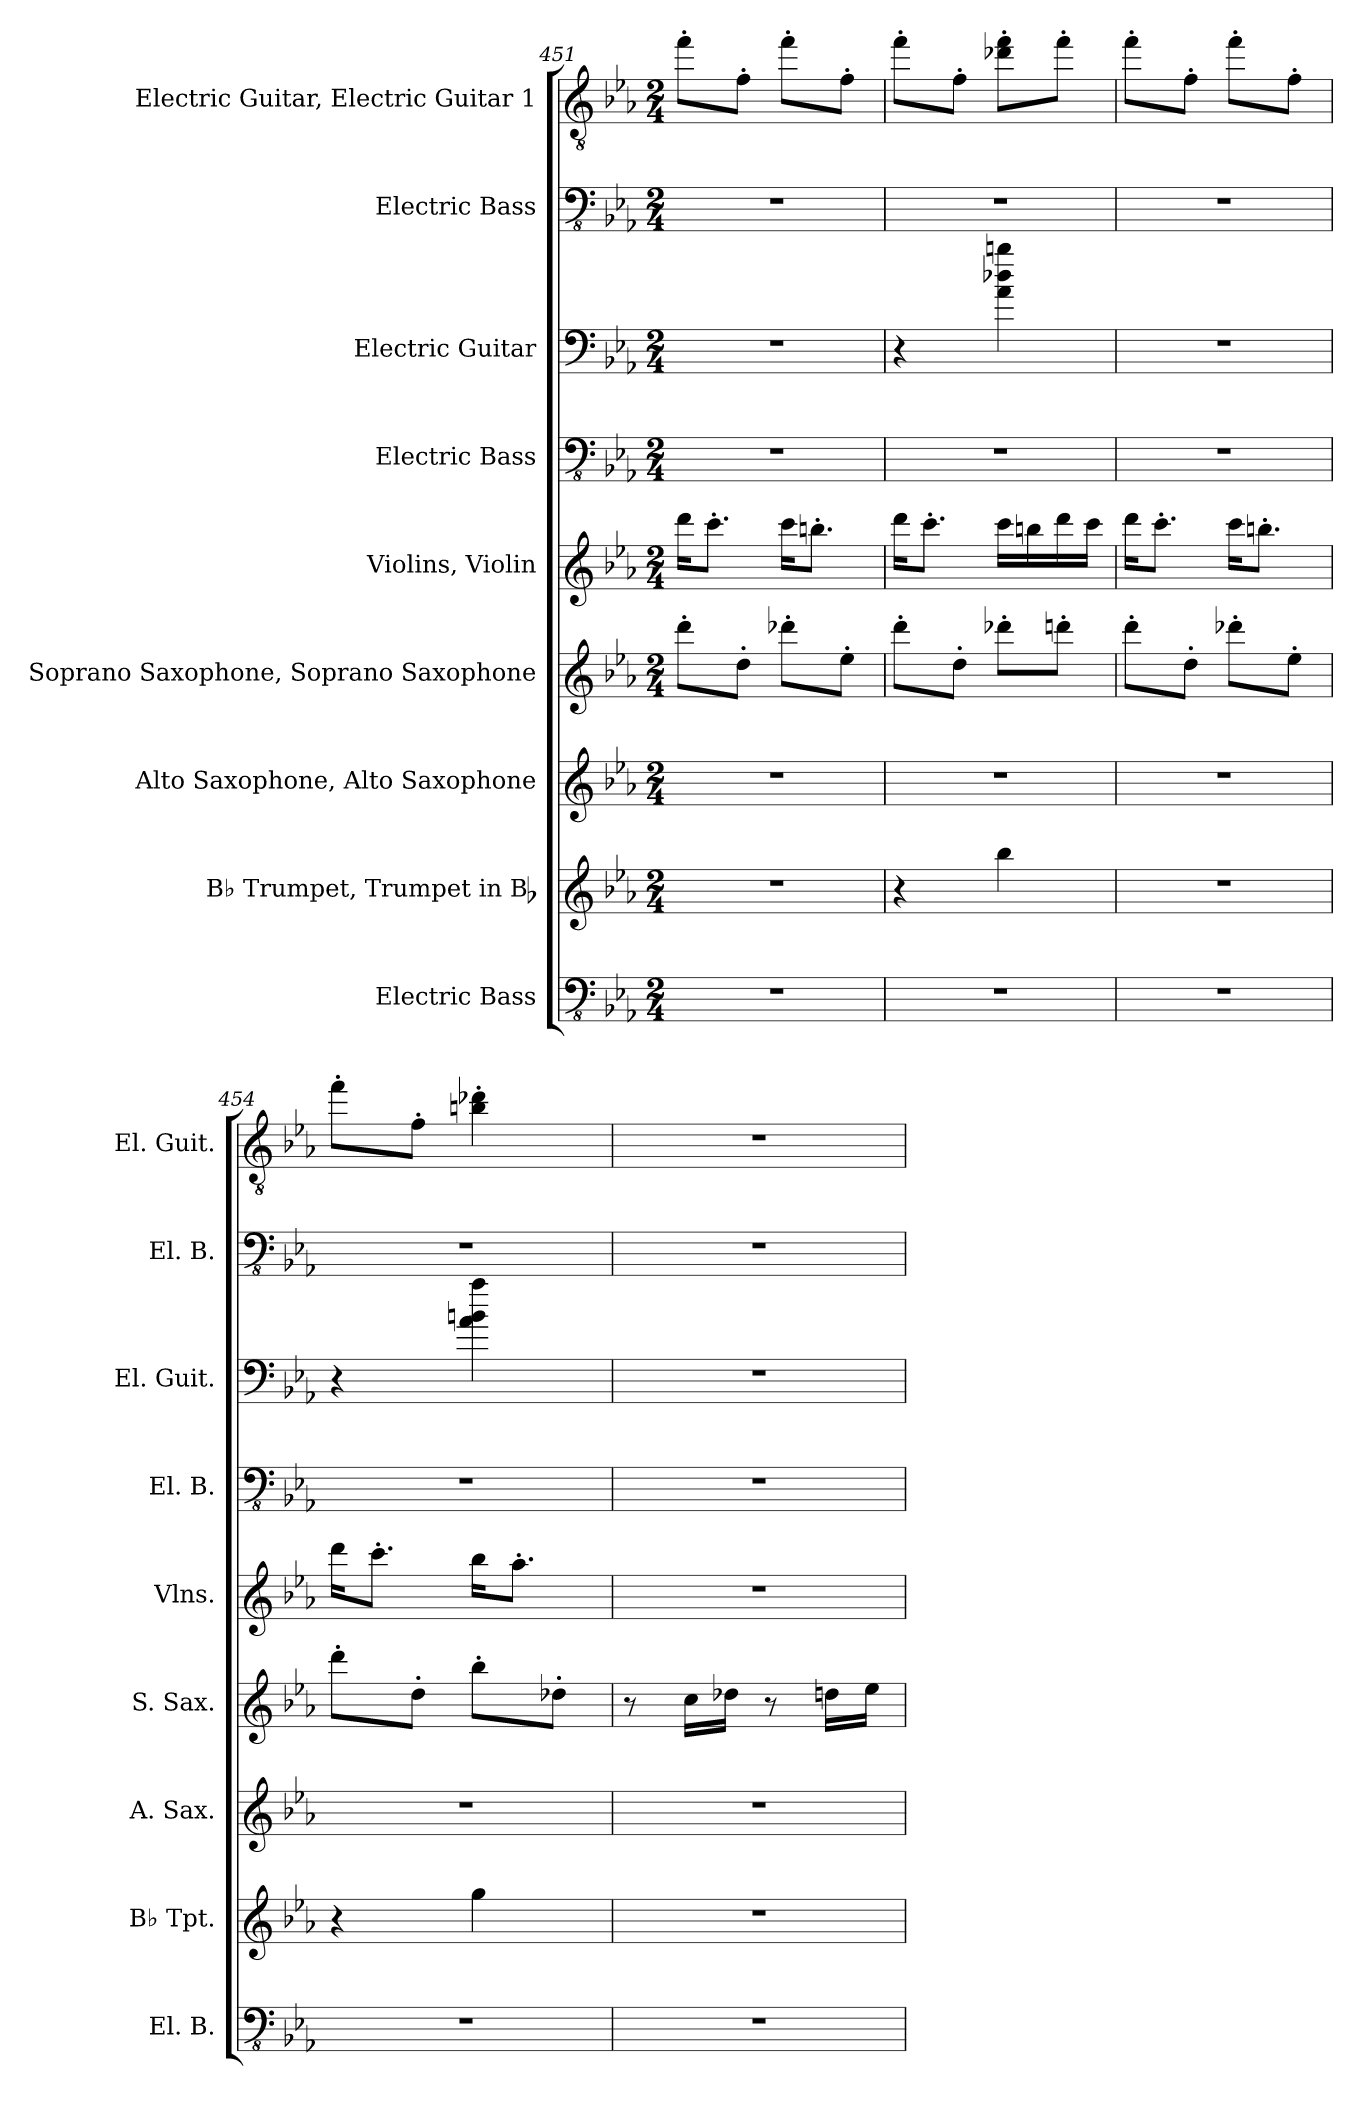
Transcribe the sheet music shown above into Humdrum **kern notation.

**kern	**kern	**kern	**kern	**kern	**kern	**kern	**kern	**kern
*part9	*part8	*part7	*part6	*part5	*part4	*part3	*part2	*part1
*staff9	*staff8	*staff7	*staff6	*staff5	*staff4	*staff3	*staff2	*staff1
*I"Electric Bass	*I"B♭ Trumpet, Trumpet in Bb	*I"Alto Saxophone, Alto Saxophone	*I"Soprano Saxophone, Soprano Saxophone	*I"Violins, Violin	*I"Electric Bass	*I"Electric Guitar	*I"Electric Bass	*I"Electric Guitar, Electric Guitar 1
*I'El. B.	*I'B♭ Tpt.	*I'A. Sax.	*I'S. Sax.	*I'Vlns.	*I'El. B.	*I'El. Guit.	*I'El. B.	*I'El. Guit.
*clefFv4	*clefG2	*clefG2	*clefG2	*clefG2	*clefFv4	*clefF4	*clefFv4	*clefGv2
*	*ITrd1c2	*ITrd5c9	*ITrd1c2	*	*	*	*	*
*k[b-e-a-]	*k[b-e-a-d-g-]	*k[b-e-a-d-g-c-]	*k[b-e-a-d-g-]	*k[b-e-a-]	*k[b-e-a-]	*k[b-e-a-]	*k[b-e-a-]	*k[b-e-a-]
*M2/4	*M2/4	*M2/4	*M2/4	*M2/4	*M2/4	*M2/4	*M2/4	*M2/4
=451	=451	=451	=451	=451	=451	=451	=451	=451
2r	2r	2r	8ccc'\L	16ddd\KL	2r	2r	2r	8ff'\L
.	.	.	.	8.ccc'\J	.	.	.	.
.	.	.	8cc'\J	.	.	.	.	8f'\J
.	.	.	8ccc-X'\L	16ccc\KL	.	.	.	8ff'\L
.	.	.	.	8.bbn'\J	.	.	.	.
.	.	.	8dd-'\J	.	.	.	.	8f'\J
!!LO:PB:g=z
=452	=452	=452	=452	=452	=452	=452	=452	=452
2r	4r	2r	8ccc'\L	16ddd\KL	2r	4r	2r	8ff'\L
.	.	.	.	8.ccc'\J	.	.	.	.
.	.	.	8cc'\J	.	.	.	.	8f'\J
.	4aa-\	.	8ccc-X'\L	16ccc\LL	.	4a-\ 4dd-X\ 4bbn\	.	8dd-X\' 8ff\'L
.	.	.	.	16bbn\	.	.	.	.
.	.	.	8cccn'\J	16ddd\	.	.	.	8ff'\J
.	.	.	.	16ccc\JJ	.	.	.	.
=453	=453	=453	=453	=453	=453	=453	=453	=453
2r	2r	2r	8ccc'\L	16ddd\KL	2r	2r	2r	8ff'\L
.	.	.	.	8.ccc'\J	.	.	.	.
.	.	.	8cc'\J	.	.	.	.	8f'\J
.	.	.	8ccc-X'\L	16ccc\KL	.	.	.	8ff'\L
.	.	.	.	8.bbn'\J	.	.	.	.
.	.	.	8dd-'\J	.	.	.	.	8f'\J
=454	=454	=454	=454	=454	=454	=454	=454	=454
2r	4r	2r	8ccc'\L	16ddd\KL	2r	4r	2r	8ff'\L
.	.	.	.	8.ccc'\J	.	.	.	.
.	.	.	8cc'\J	.	.	.	.	8f'\J
.	4ff\	.	8aa-'\L	16bb-\KL	.	4a-\ 4bn\ 4aa-\	.	4bn\' 4dd-X\'
.	.	.	.	8.aa-'\J	.	.	.	.
.	.	.	8cc-X'\J	.	.	.	.	.
=455	=455	=455	=455	=455	=455	=455	=455	=455
2r	2r	2r	8r	2r	2r	2r	2r	2r
.	.	.	16b-\LL	.	.	.	.	.
.	.	.	16cc-X\JJ	.	.	.	.	.
.	.	.	8r	.	.	.	.	.
.	.	.	16ccn\LL	.	.	.	.	.
.	.	.	16dd-\JJ	.	.	.	.	.
=	=	=	=	=	=	=	=	=
*-	*-	*-	*-	*-	*-	*-	*-	*-
